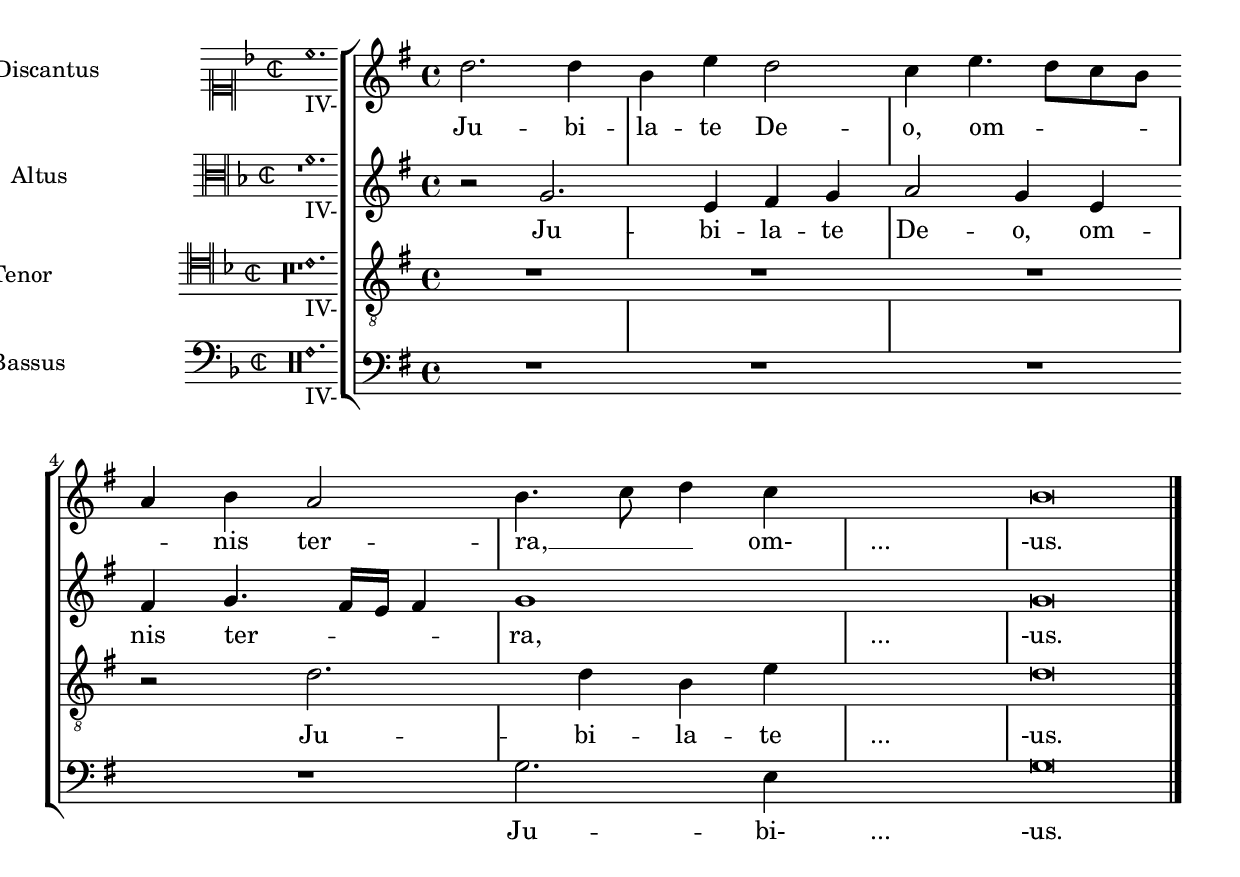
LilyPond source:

%% Do not edit this file; it is automatically
%% generated from LSR http://lsr.dsi.unimi.it
%% This file is in the public domain.
\version "2.13.39"

\header {
  lsrtags = "ancient-notation, tweaks-and-overrides"

%% Translation of GIT committish: a874fda3641c9e02f61be5c41b215b8304b8ed00
  texidoces = "
A modo de alternativa para obtener auténticos «incipit»
independientes de la partitura principal, se incluyen como
elemento de marcado en el campo que se usa normalmente para el
nombre del instrumento. Por el momento, la letra sólo se puede
añadir como marcado directo. Por desgracia, su espaciado no es
análogo al de la letra principal.

"
  doctitlees = "Transcripción de música antigua con incipit"

  texidoc = "
As a workaround to get real incipits which are independent from the
main score these are included as a markup into the field normally used
for the instrument name. As for now lyrics can only be added as a
direct markup. It doesn't unfortunately conform with the spacing of the
main lyrics.

"
  doctitle = "Transcription of Ancient music with incipit"
} % begin verbatim

global = {
  \set Score.skipBars = ##t
  \key g \major
  \time 4/4
  %make the staff lines invisible on staves
  \override Staff.BarLine #'transparent = ##t
  \skip 1*8 % the actual music
  % let finis bar go through all staves
  \override Staff.BarLine #'transparent = ##f
  % finis bar
  \bar "|."
}

discantusNotes = {
  \transpose c' c'' {
    \clef treble
    d'2. d'4 |
    b e' d'2 |
    c'4 e'4.( d'8 c' b |
    a4) b a2 |
    b4.( c'8 d'4) c'4 |
    \once \override NoteHead #'transparent = ##t c'1 |
    b\breve |
  }
}

discantusLyrics = \lyricmode {
  Ju -- bi -- |
  la -- te De -- |
  o, om --
  nis ter -- |
  ra, __ om- |
  "..." |
  -us. |
}

altusNotes = {
  \transpose c' c'' {
    \clef treble
    r2 g2. e4 fis g | % two bars
    a2 g4 e |
    fis g4.( fis16 e fis4) |
    g1 |
    \once \override NoteHead #'transparent = ##t g1 |
    g\breve |
  }
}

altusLyrics = \lyricmode {
  Ju -- bi -- la -- te | % two bars
  De -- o, om -- |
  nis ter -- ra, |
  "..." |
  -us. |
}

tenorNotes = {
  \transpose c' c' {
    \clef "treble_8"
    R1 |
    R1 |
    R1 |
    r2 d'2. d'4 b e' | % two bars
    \once \override NoteHead #'transparent = ##t e'1 |
    d'\breve |
  }
}

tenorLyrics = \lyricmode {
  Ju -- bi -- la -- te | % two bars
  "..." |
  -us.
}

bassusNotes = {
  \transpose c' c' {
    \clef bass
    R1 |
    R1 |
    R1 |
    R1 |
    g2. e4 |
    \once \override NoteHead #'transparent = ##t e1 |
    g\breve |
  }
}

bassusLyrics = \lyricmode {
  Ju -- bi- |
  "..." |
  -us.
}

incipitDiscantus = \markup {
  \score {
    {
      \set Staff.instrumentName = #"Discantus "
      \override NoteHead #'style = #'neomensural
      \override Rest #'style = #'neomensural
      \override Staff.TimeSignature #'style = #'neomensural
      \cadenzaOn
      \clef "neomensural-c1"
      \key f \major
      \time 2/2
      c''1._"IV-" s2  %two bars
      \skip 1*8 % eight bars
    }
    \layout {
      \context {
        \Voice
        \remove "Ligature_bracket_engraver"
        \consists "Mensural_ligature_engraver"
      }
      line-width = 4.5\cm
    }
  }
}

incipitAltus = \markup {
  \score {
    {
      \set Staff.instrumentName = #"Altus "
      \override NoteHead #'style = #'neomensural
      \override Rest #'style = #'neomensural
      \override Staff.TimeSignature #'style = #'neomensural
      \cadenzaOn
      \clef "neomensural-c3"
      \key f \major
      \time 2/2
      r1        % one bar
      f'1._"IV-" s2   % two bars
      \skip 1*7 % seven bars
    }
    \layout {
      \context {
        \Voice
        \remove "Ligature_bracket_engraver"
        \consists "Mensural_ligature_engraver"
      }
      line-width = 4.5\cm
    }
  }
}

incipitTenor = \markup {
  \score {
    {
      \set Staff.instrumentName = #"Tenor  "
      \override NoteHead #'style = #'neomensural
      \override Rest #'style = #'neomensural
      \override Staff.TimeSignature #'style = #'neomensural
      \cadenzaOn
      \clef "neomensural-c4"
      \key f \major
      \time 2/2
      r\longa   % four bars
      r\breve   % two bars
      r1        % one bar
      c'1._"IV-" s2   % two bars
      \skip 1   % one bar
    }
    \layout {
      \context {
        \Voice
        \remove "Ligature_bracket_engraver"
        \consists "Mensural_ligature_engraver"
      }
      line-width = 4.5\cm
    }
  }
}

incipitBassus = \markup {
  \score {
    {
      \set Staff.instrumentName = #"Bassus  "
      \override NoteHead #'style = #'neomensural
      \override Rest #'style = #'neomensural
      \override Staff.TimeSignature #'style = #'neomensural
      \cadenzaOn
      \clef "bass"
      \key f \major
      \time 2/2
      % incipit
      r\maxima  % eight bars
      f1._"IV-" s2    % two bars
    }
    \layout {
      \context {
        \Voice
        \remove "Ligature_bracket_engraver"
        \consists "Mensural_ligature_engraver"
      }
      line-width = 4.5\cm
    }
  }
}

%StaffGroup is used instead of ChoirStaff to get bar lines between systems
\score {
  <<
    \new StaffGroup = choirStaff <<
      \new Voice = "discantusNotes" <<
        \global
        \set Staff.instrumentName = \incipitDiscantus
        \discantusNotes
      >>
      \new Lyrics = "discantusLyrics" \lyricsto discantusNotes { \discantusLyrics }

      \new Voice = "altusNotes" <<
        \global
        \set Staff.instrumentName = \incipitAltus
        \altusNotes
      >>
      \new Lyrics = "altusLyrics" \lyricsto altusNotes { \altusLyrics }

      \new Voice = "tenorNotes" <<
        \global
        \set Staff.instrumentName = \incipitTenor
        \tenorNotes
      >>
      \new Lyrics = "tenorLyrics" \lyricsto tenorNotes { \tenorLyrics }

      \new Voice = "bassusNotes" <<
        \global
        \set Staff.instrumentName = \incipitBassus
        \bassusNotes
      >>
    >>
    \new Lyrics = "bassusLyrics" \lyricsto bassusNotes { \bassusLyrics }
    %Keep the bass lyrics outside of the staff group to avoid bar lines
    %between the lyrics.
  >>

  \layout {
    \context {
      \Score
      % no bars in staves
      \override BarLine #'transparent = ##t
    }
    % the next three instructions keep the lyrics between the bar lines
    \context {
      \Lyrics
      \consists "Bar_engraver"
      \override BarLine #'transparent = ##t
    }
    \context {
      \StaffGroup
      \consists "Separating_line_group_engraver"
    }
    \context {
      \Voice
      % no slurs
      \override Slur #'transparent = ##t
      % Comment in the below "\remove" command to allow line
      % breaking also at those barlines where a note overlaps
      % into the next bar.  The command is commented out in this
      % short example score, but especially for large scores, you
      % will typically yield better line breaking and thus improve
      % overall spacing if you comment in the following command.
      %\remove "Forbid_line_break_engraver"
    }
    indent = 5\cm
  }
}

